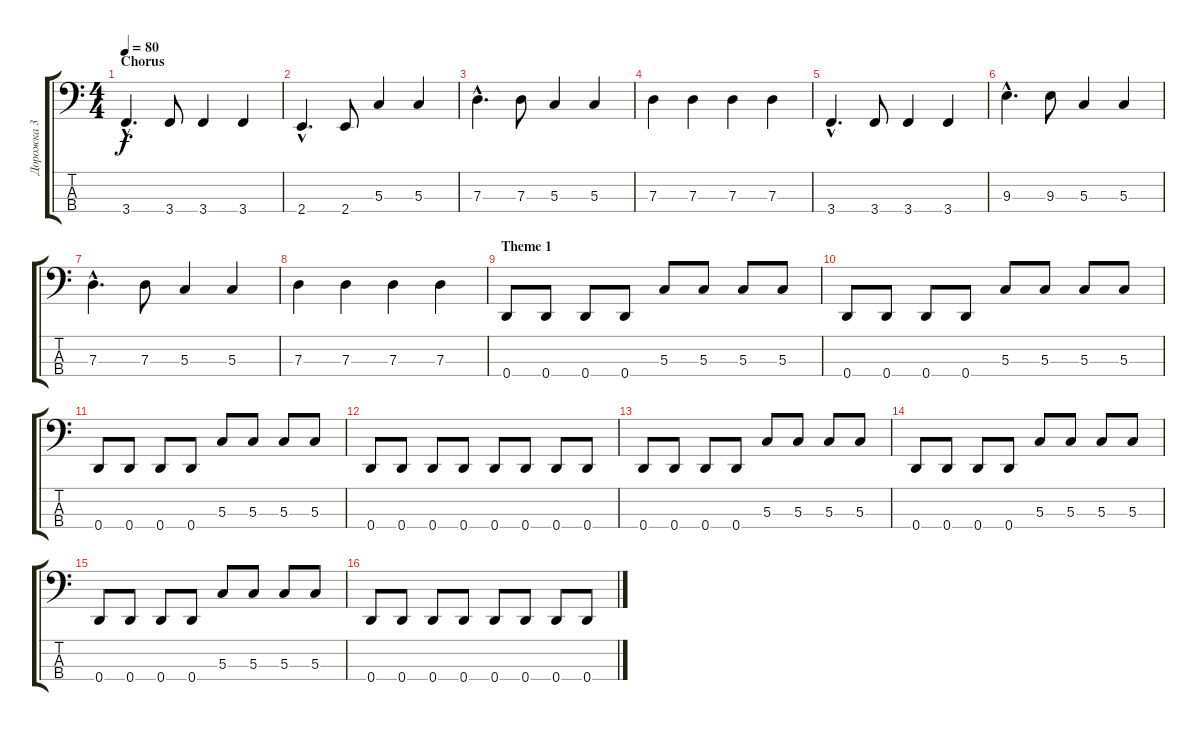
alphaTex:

\track ("Дорожка 3" "Дорожка 3") {instrument electricbassfinger}
\staff {score tabs}
\tuning (F2 C2 G1 D1) {hide}
\ts (4 4)
\section ("" "Chorus")
\tempo 80
\clef f4
\ks c
3.4{hac}.4{d dy f} 3.4.8 3.4.4 3.4.4 |
2.4{hac}.4{d} 2.4.8 5.3.4 5.3.4 |
7.3{hac}.4{d} 7.3.8 5.3.4 5.3.4 |
7.3.4 7.3.4 7.3.4 7.3.4 |
3.4{hac}.4{d} 3.4.8 3.4.4 3.4.4 |
9.3{hac}.4{d} 9.3.8 5.3.4 5.3.4 |
7.3{hac}.4{d} 7.3.8 5.3.4 5.3.4 |
7.3.4 7.3.4 7.3.4 7.3.4 |
\section ("" "Theme 1")
0.4.8 0.4.8 0.4.8 0.4.8 5.3.8 5.3.8 5.3.8 5.3.8 |
0.4.8 0.4.8 0.4.8 0.4.8 5.3.8 5.3.8 5.3.8 5.3.8 |
0.4.8 0.4.8 0.4.8 0.4.8 5.3.8 5.3.8 5.3.8 5.3.8 |
0.4.8 0.4.8 0.4.8 0.4.8 0.4.8 0.4.8 0.4.8 0.4.8 |
0.4.8 0.4.8 0.4.8 0.4.8 5.3.8 5.3.8 5.3.8 5.3.8 |
0.4.8 0.4.8 0.4.8 0.4.8 5.3.8 5.3.8 5.3.8 5.3.8 |
0.4.8 0.4.8 0.4.8 0.4.8 5.3.8 5.3.8 5.3.8 5.3.8 |
0.4.8 0.4.8 0.4.8 0.4.8 0.4.8 0.4.8 0.4.8 0.4.8
